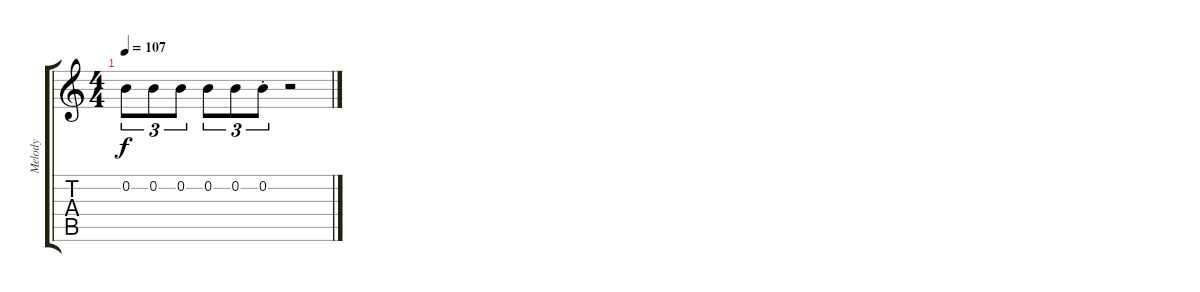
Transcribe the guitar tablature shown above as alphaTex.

\track ("Melody" "Melody") {instrument electricguitarjazz}
\staff {score tabs}
\tuning (E4 B3 G3 D3 A2 E2) {hide}
\ts (4 4)
\tempo 107
\clef g2
\ks c
0.2.8{tu (3 2) dy f} 0.2.8{tu (3 2)} 0.2.8{tu (3 2)} 0.2.8{tu (3 2)} 0.2.8{tu (3 2)} 0.2{st}.8{tu (3 2)} r.2
